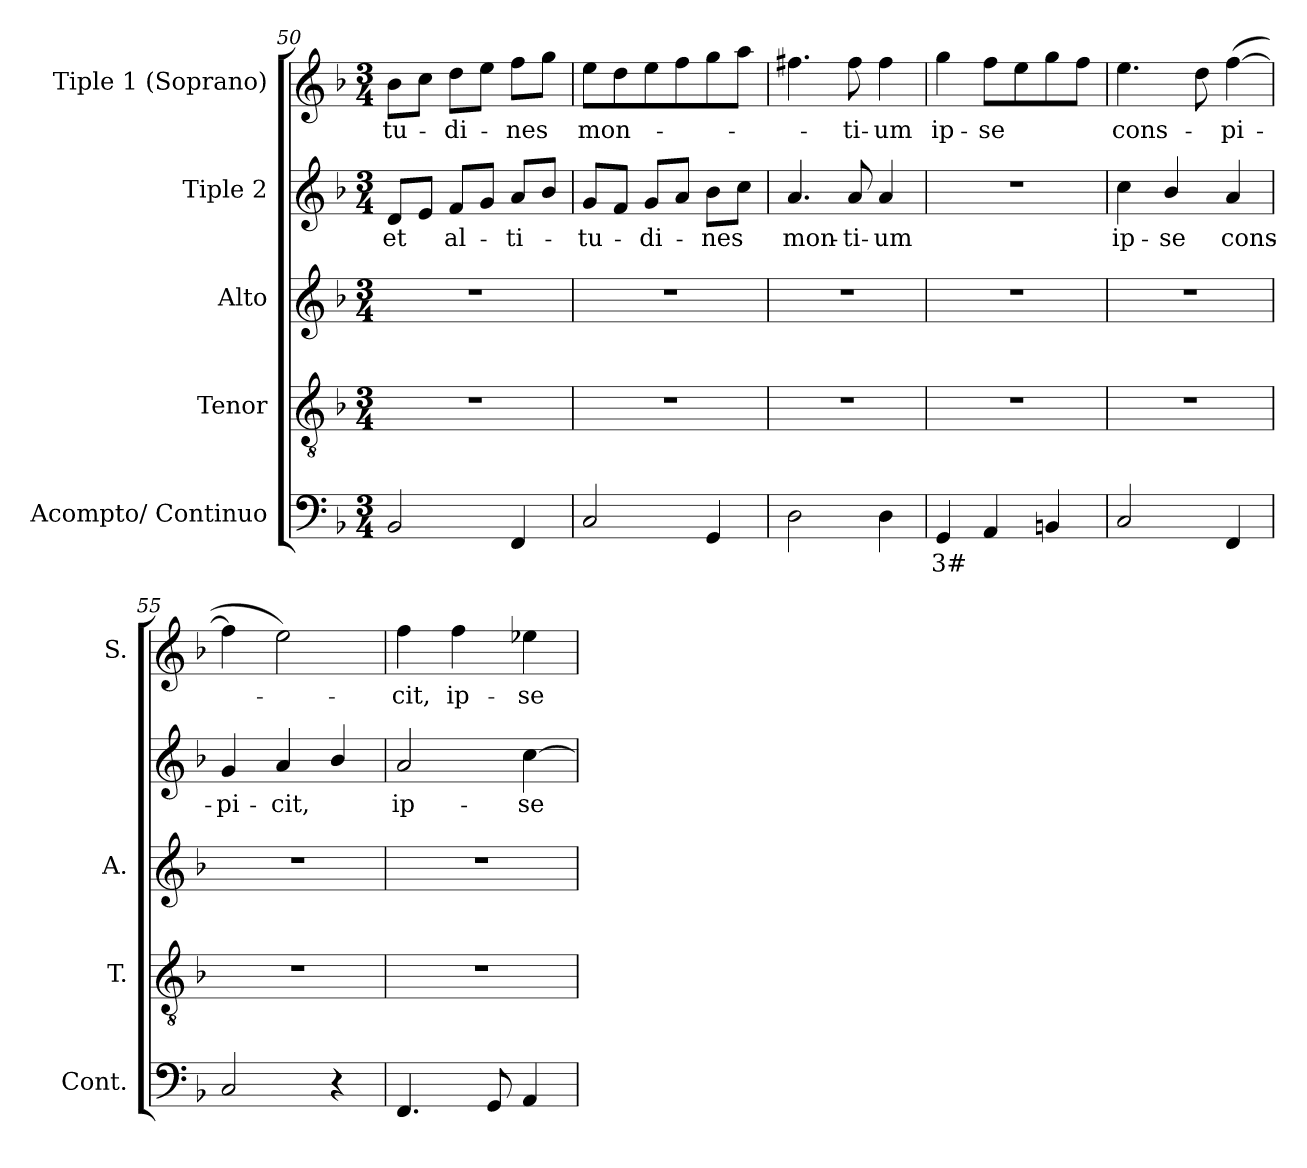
**kern	**text	**kern	**kern	**kern	**text	**kern	**text
*part5	*part5	*part4	*part3	*part2	*part2	*part1	*part1
*staff5	*staff5	*staff4	*staff3	*staff2	*staff2	*staff1	*staff1
*I"Acompto/ Continuo	*	*I"Tenor	*I"Alto	*I"Tiple 2	*	*I"Tiple 1 (Soprano)	*
*I'Cont.	*	*I'T.	*I'A.	*	*	*I'S.	*
*clefF4	*	*clefGv2	*clefG2	*clefG2	*	*clefG2	*
*	*	*ITrd7c12	*	*	*	*	*
*k[b-]	*	*k[b-]	*k[b-]	*k[b-]	*	*k[b-]	*
*F:	*	*F:	*F:	*F:	*	*F:	*
*M3/4	*	*M3/4	*M3/4	*M3/4	*	*M3/4	*
=50	=50	=50	=50	=50	=50	=50	=50
!	!	!LO:N:vis=1	!LO:N:vis=1	!	!	!	!
!	!	!	!	!	!LO:LY:b:color=#000000	!	!
!	!	!	!	!	!	!	!LO:LY:b:color=#000000
2BB-i/	.	2.r	2.r	8di/L	et	8b-i\L	-tu-
.	.	.	.	8ei/J	.	8cci\J	.
!	!	!	!	!	!LO:LY:b:color=#000000	!	!
!	!	!	!	!	!	!	!LO:LY:b:color=#000000
.	.	.	.	8fi/L	al-	8ddi\L	-di-
.	.	.	.	8gi/J	.	8eei\J	.
!	!	!	!	!	!LO:LY:b:color=#000000	!	!
!	!	!	!	!	!	!	!LO:LY:b:color=#000000
4FFi/	.	.	.	8ai/L	-ti-	8ffi\L	-nes
.	.	.	.	8b-i/J	.	8ggi\J	.
=51	=51	=51	=51	=51	=51	=51	=51
!	!	!LO:N:vis=1	!LO:N:vis=1	!	!	!	!
!	!	!	!	!	!LO:LY:b:color=#000000	!	!
!	!	!	!	!	!	!	!LO:LY:b:color=#000000
2Ci/	.	2.r	2.r	8gi/L	-tu-	8eei\L	mon-
.	.	.	.	8fi/J	.	8ddi\	.
!	!	!	!	!	!LO:LY:b:color=#000000	!	!
.	.	.	.	8gi/L	-di-	8eei\	.
.	.	.	.	8ai/J	.	8ffi\	.
!	!	!	!	!	!LO:LY:b:color=#000000	!	!
4GGi/	.	.	.	8b-i\L	-nes	8ggi\	.
.	.	.	.	8cci\J	.	8aai\J	.
=52	=52	=52	=52	=52	=52	=52	=52
!	!	!LO:N:vis=1	!LO:N:vis=1	!	!	!	!
!	!	!	!	!	!LO:LY:b:color=#000000	!	!
2Di\	.	2.r	2.r	4.ai/	mon-	4.ff#Xi\	.
!	!	!	!	!	!LO:LY:b:color=#000000	!	!
!	!	!	!	!	!	!	!LO:LY:b:color=#000000
.	.	.	.	8ai/	-ti-	8ff#i\	-ti-
!	!	!	!	!	!LO:LY:b:color=#000000	!	!
!	!	!	!	!	!	!	!LO:LY:b:color=#000000
4Di\	.	.	.	4ai/	-um	4ff#i\	-um
!!LO:LB:g=z
=53	=53	=53	=53	=53	=53	=53	=53
!	!LO:LY:b:color=#000000	!LO:N:vis=1	!LO:N:vis=1	!LO:N:vis=1	!	!	!
!	!	!	!	!	!	!	!LO:LY:b:color=#000000
4GGi/	3#	2.r	2.r	2.r	.	4ggi\	ip-
!	!	!	!	!	!	!	!LO:LY:b:color=#000000
4AAi/	.	.	.	.	.	8ffi\L	-se
.	.	.	.	.	.	8eei\	.
4BBni/	.	.	.	.	.	8ggi\	.
.	.	.	.	.	.	8ffi\J	.
=54	=54	=54	=54	=54	=54	=54	=54
!	!	!LO:N:vis=1	!LO:N:vis=1	!	!	!	!
!	!	!	!	!	!LO:LY:b:color=#000000	!	!
!	!	!	!	!	!	!	!LO:LY:b:color=#000000
2Ci/	.	2.r	2.r	4cci\	ip-	4.eei\	cons-
!	!	!	!	!	!LO:LY:b:color=#000000	!	!
.	.	.	.	4b-i/	-se	.	.
.	.	.	.	.	.	8ddi\	.
!	!	!	!	!	!LO:LY:b:color=#000000	!	!
!	!	!	!	!	!	!	!LO:LY:b:color=#000000
4FFi/	.	.	.	4ai/	cons-	([4ffi\	-pi-
=55	=55	=55	=55	=55	=55	=55	=55
!	!	!LO:N:vis=1	!LO:N:vis=1	!	!	!	!
!	!	!	!	!	!LO:LY:b:color=#000000	!	!
2Ci/	.	2.r	2.r	4gi/	-pi-	4ffi\]	.
!	!	!	!	!	!LO:LY:b:color=#000000	!	!
.	.	.	.	4ai/	-cit,	2eei\)	.
4r	.	.	.	4b-i/	.	.	.
=56	=56	=56	=56	=56	=56	=56	=56
!	!	!LO:N:vis=1	!LO:N:vis=1	!	!	!	!
!	!	!	!	!	!LO:LY:b:color=#000000	!	!
!	!	!	!	!	!	!	!LO:LY:b:color=#000000
4.FFi/	.	2.r	2.r	2ai/	ip-	4ffi\	-cit,
!	!	!	!	!	!	!	!LO:LY:b:color=#000000
.	.	.	.	.	.	4ffi\	ip-
8GGi/	.	.	.	.	.	.	.
!	!	!	!	!	!LO:LY:b:color=#000000	!	!
!	!	!	!	!	!	!	!LO:LY:b:color=#000000
4AAi/	.	.	.	[4cci\	-se	4ee-Xi\	-se
=	=	=	=	=	=	=	=
*-	*-	*-	*-	*-	*-	*-	*-
